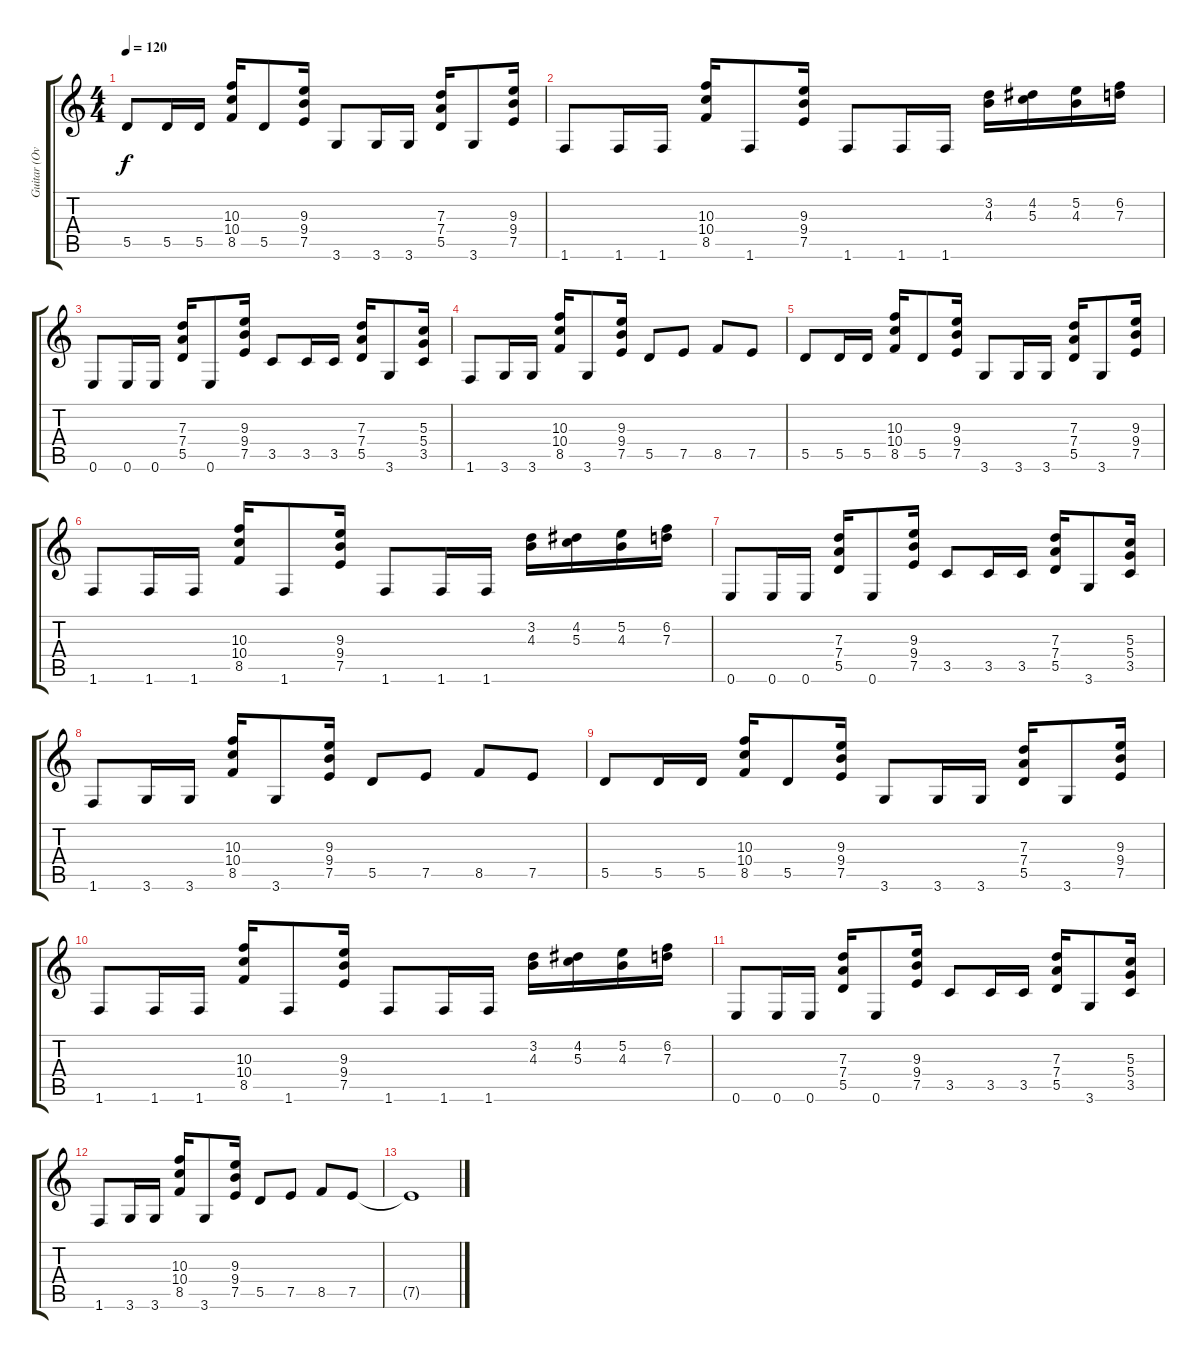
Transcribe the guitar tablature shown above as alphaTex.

\track ("Guitar (Overdrive)" "Guitar (Ov") {instrument overdrivenguitar}
\staff {score tabs}
\tuning (E4 B3 G3 D3 A2 E2) {hide}
\ts (4 4)
\tempo 120
\clef g2
\ks c
5.5.8{dy f} 5.5.16 5.5.16 (10.3 10.4 8.5).16 5.5.8 (9.3 9.4 7.5).16 3.6.8 3.6.16 3.6.16 (7.3 7.4 5.5).16 3.6.8 (9.3 9.4 7.5).16 |
1.6.8 1.6.16 1.6.16 (10.3 10.4 8.5).16 1.6.8 (9.3 9.4 7.5).16 1.6.8 1.6.16 1.6.16 (3.2 4.3).16 (4.2 5.3).16 (5.2 4.3).16 (6.2 7.3).16 |
0.6.8 0.6.16 0.6.16 (7.3 7.4 5.5).16 0.6.8 (9.3 9.4 7.5).16 3.5.8 3.5.16 3.5.16 (7.3 7.4 5.5).16 3.6.8 (5.3 5.4 3.5).16 |
1.6.8 3.6.16 3.6.16 (10.3 10.4 8.5).16 3.6.8 (9.3 9.4 7.5).16 5.5.8 7.5.8 8.5.8 7.5.8 |
5.5.8 5.5.16 5.5.16 (10.3 10.4 8.5).16 5.5.8 (9.3 9.4 7.5).16 3.6.8 3.6.16 3.6.16 (7.3 7.4 5.5).16 3.6.8 (9.3 9.4 7.5).16 |
1.6.8 1.6.16 1.6.16 (10.3 10.4 8.5).16 1.6.8 (9.3 9.4 7.5).16 1.6.8 1.6.16 1.6.16 (3.2 4.3).16 (4.2 5.3).16 (5.2 4.3).16 (6.2 7.3).16 |
0.6.8 0.6.16 0.6.16 (7.3 7.4 5.5).16 0.6.8 (9.3 9.4 7.5).16 3.5.8 3.5.16 3.5.16 (7.3 7.4 5.5).16 3.6.8 (5.3 5.4 3.5).16 |
1.6.8 3.6.16 3.6.16 (10.3 10.4 8.5).16 3.6.8 (9.3 9.4 7.5).16 5.5.8 7.5.8 8.5.8 7.5.8 |
5.5.8 5.5.16 5.5.16 (10.3 10.4 8.5).16 5.5.8 (9.3 9.4 7.5).16 3.6.8 3.6.16 3.6.16 (7.3 7.4 5.5).16 3.6.8 (9.3 9.4 7.5).16 |
1.6.8 1.6.16 1.6.16 (10.3 10.4 8.5).16 1.6.8 (9.3 9.4 7.5).16 1.6.8 1.6.16 1.6.16 (3.2 4.3).16 (4.2 5.3).16 (5.2 4.3).16 (6.2 7.3).16 |
0.6.8 0.6.16 0.6.16 (7.3 7.4 5.5).16 0.6.8 (9.3 9.4 7.5).16 3.5.8 3.5.16 3.5.16 (7.3 7.4 5.5).16 3.6.8 (5.3 5.4 3.5).16 |
1.6.8 3.6.16 3.6.16 (10.3 10.4 8.5).16 3.6.8 (9.3 9.4 7.5).16 5.5.8 7.5.8 8.5.8 7.5.8 |
7.5{t}.1
